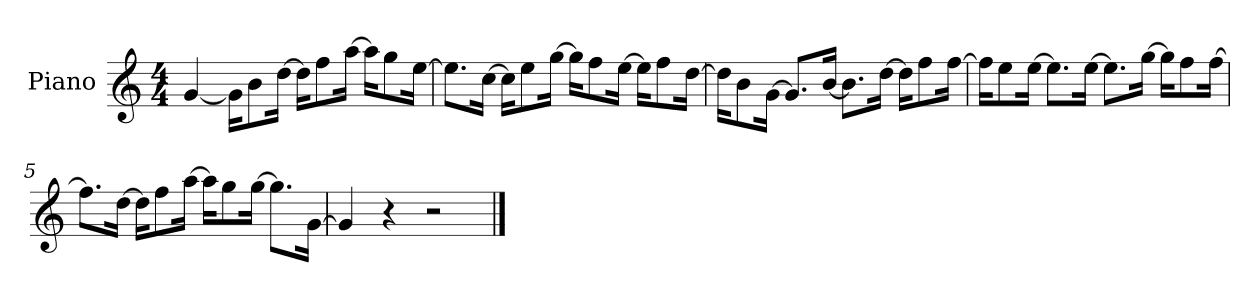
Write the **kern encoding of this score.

**kern
*part1
*staff1
*I"Piano
*I'P-no
*clefG2
*k[]
*M4/4
*MM90
=1
[4g/
16g\KL]
8b\
[16dd\Jk
16dd\KL]
8ff\
[16aa\Jk
16aa\KL]
8gg\
[16ee\Jk
=2
8.ee\L]
[16cc\Jk
16cc\KL]
8ee\
[16gg\Jk
16gg\KL]
8ff\
[16ee\Jk
16ee\KL]
8ff\
[16dd\Jk
=3
16dd\KL]
8b\
[16g\Jk
8.g/L]
[16b/Jk
8.b\L]
[16dd\Jk
16dd\KL]
8ff\
[16ff\Jk
!!LO:LB:g=z
=4
16ff\KL]
8ee\
[16ee\Jk
8.ee\L]
[16ee\Jk
8.ee\L]
[16gg\Jk
16gg\KL]
8ff\
[16ff\Jk
=5
8.ff\L]
[16dd\Jk
16dd\KL]
8ff\
[16aa\Jk
16aa\KL]
8gg\
[16gg\Jk
8.gg\L]
[16g\Jk
=6
4g/]
4r
2r
==
*-
